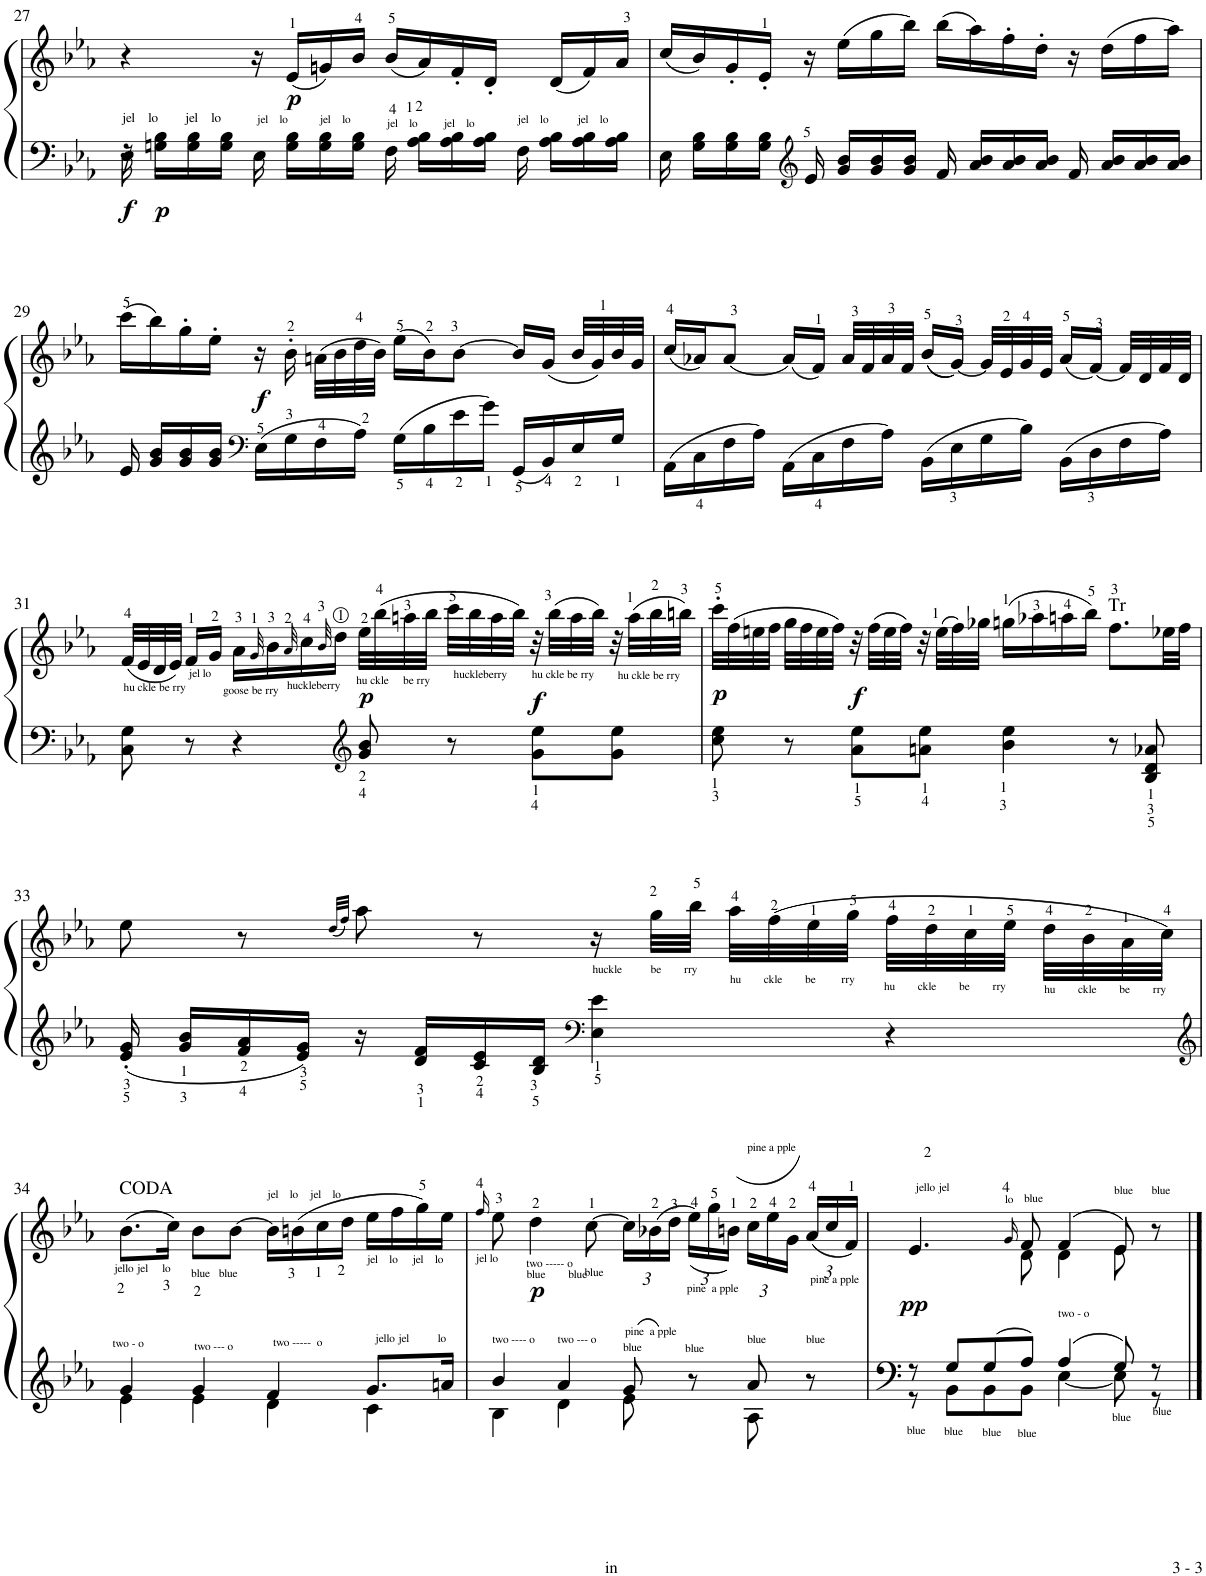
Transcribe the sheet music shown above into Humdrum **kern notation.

**kern	**kern	**dynam
*part1	*part1	*part1
*staff2	*staff1	*staff1/2
*I"Piano	*	*
*I'Pno.	*	*
!!LO:PB:g=z
*clefF4	*clefG2	*
*k[b-e-a-]	*k[b-e-a-]	*
*M4/4	*M4/4	*
*met(c)	*met(c)	*
=27	=27	=27
*^	*	*
!LO:TX:a:t=jel    lo        jel    lo	!	!	!
!	!	!	!LO:DY:b=2
16r	16E-\	4r	f
!	!	!	!LO:DY:b=2
16Gn\ 16B-\LL	8.ryy	.	p
16G\ 16B-\	.	.	.
16G\ 16B-\JJ	.	.	.
!LO:TX:a:t=jel    lo           jel    lo	!	!	!
16ryy	16E-\	16r	.
!	!	!	!LO:DY:b
16G\ 16B-\LL	8.ryy	(16e-/LL	p
16G\ 16B-\	.	16gn/)	.
16G\ 16B-\JJ	.	16b-/JJ	.
!LO:TX:a:t=jel    lo         jel    lo	!	!	!
16ryy	16F\	(16b-/LL	.
16A-\ 16B-\LL	8.ryy	16a-/)	.
16A-\ 16B-\	.	16f'/	.
16A-\ 16B-\JJ	.	16d'/JJ	.
!LO:TX:a:t=jel    lo          jel    lo	!	!	!
16ryy	16F\	16ryy	.
16A-\ 16B-\LL	8.ryy	(16d/LL	.
16A-\ 16B-\	.	16f/)	.
16A-\ 16B-\JJ	.	16a-/JJ	.
=28	=28	=28	=28
16ryy	16E-\	(16cc/LL	.
16G\ 16B-\LL	8.ryy	16b-/)	.
16G\ 16B-\	.	16g'/	.
16G\ 16B-\JJ	.	16e-'/JJ	.
*clefG2	*	*	*
16ryy	16e-/	16r	.
16g/ 16b-/LL	8.ryy	(16ee-\LL	.
16g/ 16b-/	.	16gg\	.
16g/ 16b-/JJ	.	16bb-\JJ)	.
16ryy	16f/	(16bb-\LL	.
16a-/ 16b-/LL	8.ryy	16aa-\)	.
16a-/ 16b-/	.	16ff'\	.
16a-/ 16b-/JJ	.	16dd'\JJ	.
16ryy	16f/	16r	.
16a-/ 16b-/LL	8.ryy	(16dd\LL	.
16a-/ 16b-/	.	16ff\	.
16a-/ 16b-/JJ	.	16aa-\JJ)	.
!!LO:LB:g=z
=29	=29	=29	=29
4ryy	16e-/	(16ccc\LL	.
.	16g/ 16b-/LL	16bb-\)	.
.	16g/ 16b-/	16gg'\	.
.	16g/ 16b-/JJ	16ee-'\JJ	.
*clefF4	*	*	*
!	!	!	!LO:DY:b
16E-\LL	2.ryy	16r	f
16G\	.	16b-'\	.
16F\	.	(>32an\LLL	.
.	.	32b-\	.
16A-\JJ	.	32dd\	.
.	.	32b-\JJJ)	.
16G\LL	.	(16ee-\LL	.
16B-\	.	16b-\J)	.
16e-\	.	[8b-\J	.
16g\JJ	.	.	.
16GG/LL	.	16b-/LL]	.
16BB-/	.	(16g/JJ	.
16E-/	.	32b-/LLL	.
.	.	32g/)	.
16G/JJ	.	32b-/	.
.	.	32g/JJJ	.
*v	*v	*	*
=30	=30	=30
16AA-\LL	(16cc/LL	.
16C\	16a-X/J)	.
16F\	[8a-/J	.
16A-\JJ	.	.
16AA-\LL	(16a-/LL]	.
16C\	16f/JJ)	.
16F\	32a-/LLL	.
.	32f/	.
16A-\JJ	32a-/	.
.	32f/JJJ	.
16BB-\LL	((16b-/LL	.
16E-\	[16g/JJ))	.
16G\	32g/LLL]	.
.	32e-/	.
16B-\JJ	32g/	.
.	32e-/JJJ	.
16BB-\LL	(16a-/LL	.
16D\	[16f/JJ)	.
16F\	32f/LLL]	.
.	32d/	.
16A-\JJ	32f/	.
.	32d/JJJ	.
!!LO:LB:g=z
=31	=31	=31
!	!LO:TX:b:t=hu ckle be rry	!
8C\ 8G\	(32f/LLL	.
.	32e-/	.
.	32d/	.
.	32e-/JJJ)	.
!	!LO:TX:b:t=jel lo	!
8r	16f/LL	.
.	16g/JJ	.
!	!LO:TX:b:t=goose be rry	!
4r	16a-\LL	.
.	32qg/	.
.	16b-\	.
.	32qa-/	.
!	!LO:TX:b:t=huckleberry	!
.	16cc\	.
.	32qb-/	.
.	16dd\JJ	.
*clefG2	*	*
!	!LO:TX:b:t=hu ckle     be rry	!
!	!	!LO:DY:b
8g/ 8b-/	32ee-\LLL	p
.	(32bb-\	.
.	32aan\	.
.	32bb-\JJJ	.
!	!LO:TX:b:t=huckleberry	!
8r	32ccc\LLL	.
.	32bb-\	.
.	32aa\	.
.	32bb-\JJJ)	.
!	!LO:TX:b:t=hu ckle be rry	!
!	!	!LO:DY:b
8g\ 8ee-\L	32r	f
.	(32bb-\LLL	.
.	32aa\	.
.	32bb-\JJJ)	.
!	!LO:TX:b:t=hu ckle be rry	!
8g\ 8ee-\J	32r	.
.	(32aa\LLL	.
.	32bb-\	.
.	32bbn\JJJ)	.
=32	=32	=32
!	!	!LO:DY:b
8cc\ 8ee-\	32ccc'\LLL	p
.	(32ff\	.
.	32een\	.
.	32ff\JJJ	.
8r	32gg\LLL	.
.	32ff\	.
.	32ee\	.
.	32ff\JJJ)	.
!	!	!LO:DY:b
8a-\ 8ee-\L	32r	f
.	(32ff\LLL	.
.	32ee\	.
.	32ff\JJJ)	.
8an\ 8ee-\J	32r	.
.	(32ee\LLL	.
.	32ff\)	.
.	32gg-X\JJJ	.
4b-\ 4ee-\	(16ggn\LL	.
.	16aa-X\	.
.	16aan\	.
.	16bb-\JJ)	.
!	!LO:TX:a:t=Tr	!
8r	8.ff\L	.
8B-/ 8d/ 8a-X/	.	.
.	32ee-X\LL	.
.	32ff\JJJ	.
!!LO:LB:g=z
=33	=33	=33
16e-/' 16g/'	8ee-\	.
16g/ 16b-/LL	.	.
16f/ 16a-/	8r	.
16e-/ 16g/JJ	.	.
.	(32qdd/LLL	.
.	32qff/JJJ)	.
16r	8aa-\	.
16d/ 16f/LL	.	.
16c/ 16e-/	8r	.
16B-/ 16d/JJ	.	.
*clefF4	*	*
!	!LO:TX:b:t=huckle          be        rry	!
4E-\ 4e-\	16r	.
.	32gg\LLL	.
.	32bb-\JJJ	.
!	!LO:TX:b:t=hu        ckle        be         rry	!
.	32aa-\LLL	.
.	(32ff\	.
.	32ee-\	.
.	32gg\JJJ	.
!	!LO:TX:b:t=hu        ckle        be        rry	!
4r	32ff\LLL	.
.	32dd\	.
.	32cc\	.
.	32ee-\JJJ	.
!	!LO:TX:b:t=hu        ckle        be        rry	!
.	32dd\LLL	.
.	32b-\	.
.	32a-\	.
.	32cc\JJJ)	.
!!LO:LB:g=z
=34	=34	=34
*clefG2	*	*
*^	*	*
!	!	!LO:TX:b:t=jello jel     lo	!
!LO:TX:a:t=two - o	!	!	!
4g/	4e-\	(8.b-\L	.
.	.	16cc\Jk)	.
!	!	!LO:TX:b:t=blue   blue	!
!LO:TX:a:t=two --- o	!	!	!
4g/	4e-\	8b-\L	.
.	.	[8b-\J	.
!	!	!LO:TX:a:t=jel    lo    jel    lo	!
!LO:TX:a:t=two -----  o	!	!	!
4f/	4d\	16b-\LL]	.
.	.	(16bn\	.
.	.	16cc\	.
.	.	16dd\JJ	.
!	!	!LO:TX:b:t=jel    lo     jel    lo	!
!LO:TX:a:t=jello jel          lo	!	!	!
8.g/L	4c\	16ee-\LL	.
.	.	16ff\	.
.	.	16gg\)	.
16an/Jk	.	16ee-\JJ	.
=35	=35	=35	=35
.	.	16qff/	.
!	!	!LO:TX:b:t=jel lo	!
!LO:TX:a:t=two ---- o	!	!	!
4b-/	4B-\	8ee-\	.
!	!	!LO:TX:b:t=two ----- o	!
!	!	!LO:TX:b:t=blue        blue	!
!	!	!	!LO:DY:b
.	.	4dd\	p
!LO:TX:a:t=two --- o	!	!	!
4a-/	4d\	.	.
!	!	!LO:TX:b:t=blue	!
.	.	[8cc\	.
*	*	*Xbrackettup	*
!	!	!LO:TX:b:t=pine  a pple	!
!LO:TX:a:t=blue	!	!	!
8g/	8e-\	(24cc\LL]	.
.	.	(24b-X\)	.
.	.	24dd\JJ	.
!	!	!LO:TX:b:t=pine  a pple	!
!LO:TX:a:t=blue	!	!	!
8r	8ryy	(<24ee-\LL)	.
.	.	24gg\	.
.	.	24bn\JJ)	.
!	!	!LO:TX:a:t=pine a pple	!
!LO:TX:a:t=blue	!	!	!
8a-/	8A-\	(<24cc\LL	.
.	.	24ee-\	.
.	.	24g\JJ	.
!	!	!LO:TX:b:t=pine a pple	!
!LO:TX:a:t=blue	!	!	!
8r	8ryy	(24a-/LL)	.
.	.	24cc/	.
.	.	24f/JJ)	.
=36	=36	=36	=36
*	*	*^	*
!	!	!LO:TX:a:t=jello jel	!	!
!LO:TX:b:t=blue	!	!	!	!
!	!	!	!	!LO:DY:b
8r	8r	4.e-/	4.ryy	pp
!LO:TX:b:t=blue	!	!	!	!
8G/L	8BB-\L	.	.	.
!LO:TX:b:t=blue	!	!	!	!
8G/	8BB-\	.	.	.
.	.	.	16qg</	.
!	!	!LO:TX:a:t=blue	!	!
!	!	!LO:TX:a:t=lo	!	!
!LO:TX:b:t=blue	!	!	!	!
8A-/J	8BB-\J	8f/	8d\	.
!LO:TX:a:t=two - o	!	!	!	!
4A-/	[4E-\	(4f/	4d\	.
!	!	!LO:TX:a:t=blue	!	!
!LO:TX:b:t=blue	!	!	!	!
8G/	8E-\]	8e-/)	8e-\	.
!	!	!LO:TX:a:t=blue	!	!
!LO:TX:b:t=blue	!	!	!	!
8r	8r	8r	8ryy	.
*v	*v	*	*	*
*	*v	*v	*
==	==	==
*-	*-	*-
